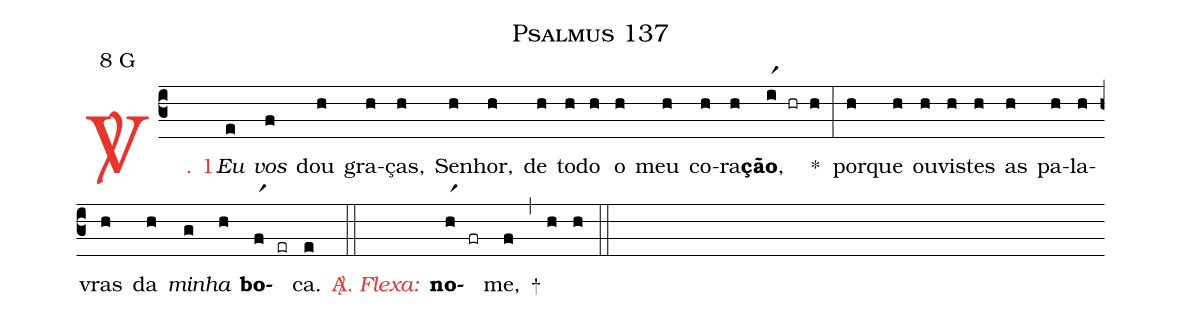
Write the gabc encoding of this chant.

name: Psalmus 137;
mode: 8;
mode-differentia: G;
%%
(c3)

<c><sp>V/</sp>. 1.</c>() <i>Eu</i>(e) <i>vos</i>(f) dou(h) gra(h)ças,(h) Se(h)nhor,(h) de(h) to(h)do(h) o(h) meu(h) co(h)ra(h)<b>ção</b>,(ir1 hr h) *(:) por(h)que(h) ou(h)vis(h)tes(h) as(h) pa(h)la(h)vras(h) da(h) <i>mi</i>(g)<i>nha</i>(h) <b>bo</b>(fr1)(er)ca.(e)

<c><sp>A/</sp>.</c>(::)

<nlba><c><i>Flexa:</i></c>() <b>no</b></nlba>(hr1)(fr)me,(f) +(,) (h) (h)

(::)
